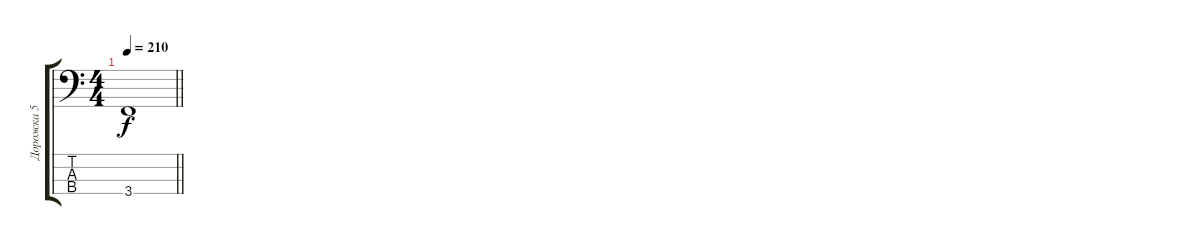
\track ("Дорожка 5" "Дорожка 5") {instrument electricbassfinger}
\staff {score tabs}
\tuning (G2 D2 A1 D1) {hide}
\ts (4 4)
\tempo 210
\clef f4
\barLineRight lightlight
\ks c
3.4{t}.1{dy f}
